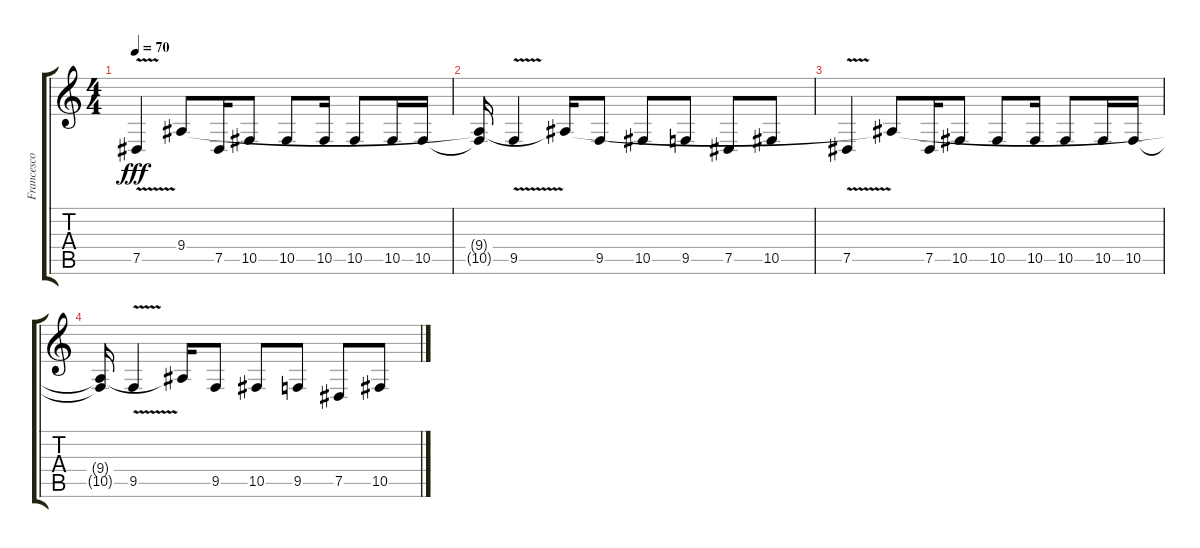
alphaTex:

\track ("Francesco Sosto (2nd Vocals)" "Francesco ") {instrument tenorsax}
\staff {score tabs}
\tuning (Eb4 Bb3 Gb3 Db3 Ab2 Eb2) {hide}
\ts (4 4)
\tempo 70
\clef g2
\ks c
7.5{v}.4{dy fff} 9.4{t}.8 7.5.16 10.5.8 10.5.8 10.5.16 10.5.8 10.5.16 10.5.16 |
(9.4{t} 10.5{t}).16 9.5{v}.4 9.4{t}.16 9.5.8 10.5.8 9.5.8 7.5.8 10.5.8 |
7.5{v}.4 9.4{t}.8 7.5.16 10.5.8 10.5.8 10.5.16 10.5.8 10.5.16 10.5.16 |
(9.4{t} 10.5{t}).16 9.5{v}.4 9.4{t}.16 9.5.8 10.5.8 9.5.8 7.5.8 10.5.8
